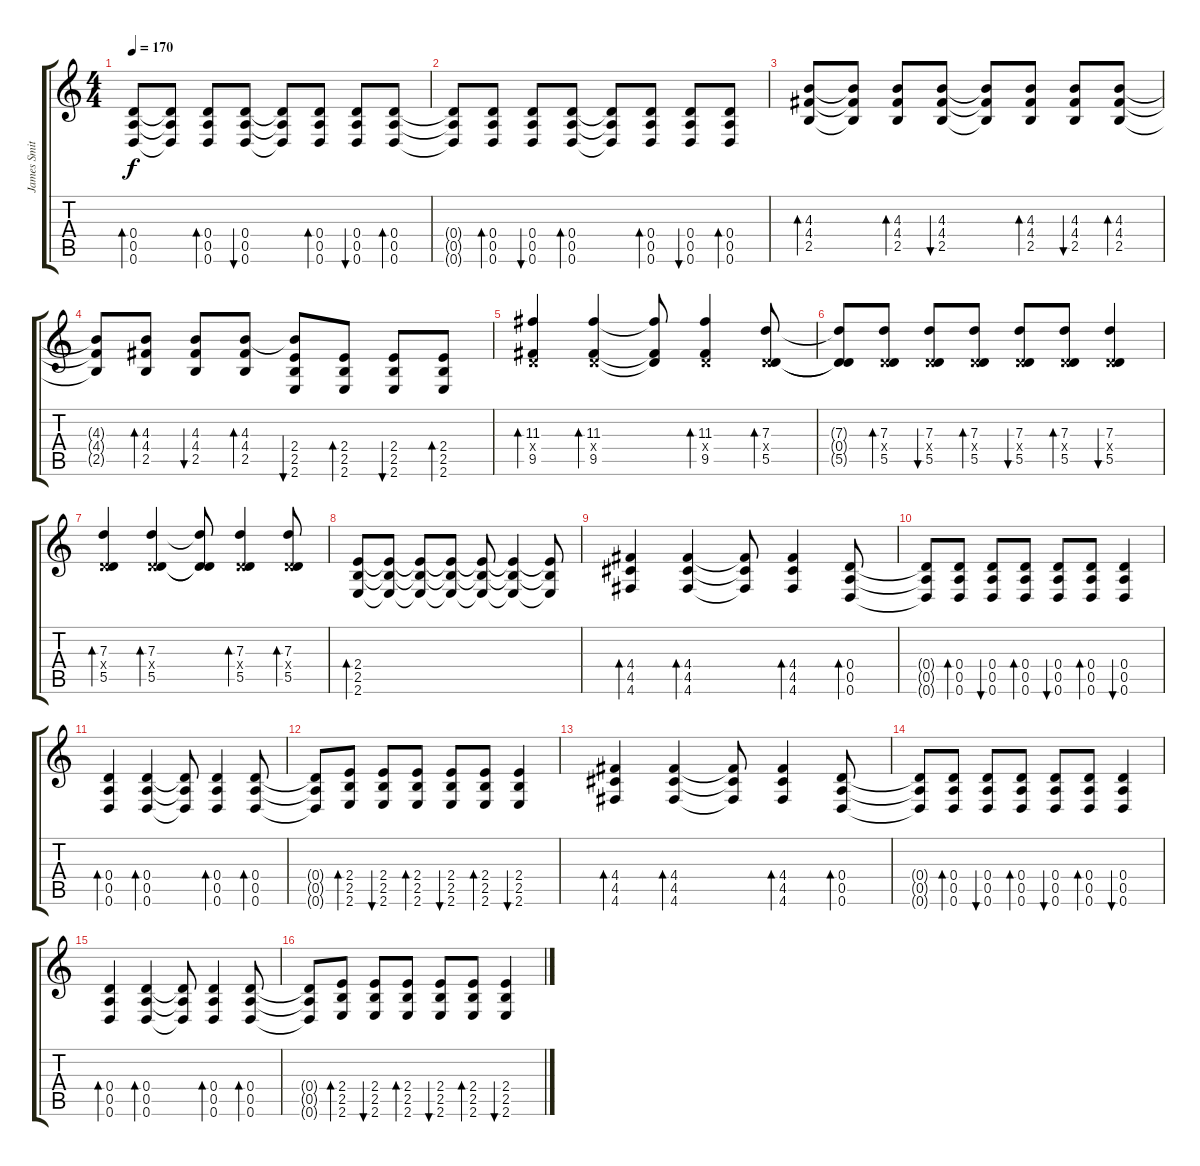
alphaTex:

\track ("James Smith (Rhythm Guitar)" "James Smit") {instrument distortionguitar}
\staff {score tabs}
\tuning (E4 B3 G3 D3 A2 D2) {hide}
\ts (4 4)
\tempo 170
\clef g2
\ks c
(0.4 0.5 0.6).8{bd 60 dy f} (0.4{t} 0.5{t} 0.6{t}).8 (0.4 0.5 0.6).8{bd 60} (0.4 0.5 0.6).8{bu 60} (0.4{t} 0.5{t} 0.6{t}).8 (0.4 0.5 0.6).8{bd 60} (0.4 0.5 0.6).8{bu 60} (0.4 0.5 0.6).8{bd 60} |
(0.4{t} 0.5{t} 0.6{t}).8 (0.4 0.5 0.6).8{bd 60} (0.4 0.5 0.6).8{bu 60} (0.4 0.5 0.6).8{bd 60} (0.4{t} 0.5{t} 0.6{t}).8 (0.4 0.5 0.6).8{bd 60} (0.4 0.5 0.6).8{bu 60} (0.4 0.5 0.6).8{bd 60} |
(4.3 4.4 2.5).8{bd 60} (4.3{t} 4.4{t} 2.5{t}).8 (4.3 4.4 2.5).8{bd 60} (4.3 4.4 2.5).8{bu 60} (4.3{t} 4.4{t} 2.5{t}).8 (4.3 4.4 2.5).8{bd 60} (4.3 4.4 2.5).8{bu 60} (4.3 4.4 2.5).8{bd 60} |
(4.3{t} 4.4{t} 2.5{t}).8 (4.3 4.4 2.5).8{bd 60} (4.3 4.4 2.5).8{bu 60} (4.3 4.4 2.5).8{bd 60} (4.3{t} 2.4 2.5 2.6).8{bu 60} (2.4 2.5 2.6).8{bd 60} (2.4 2.5 2.6).8{bu 60} (2.4 2.5 2.6).8{bd 60} |
(11.3 0.4{x} 9.5).4{bd 60} (11.3 0.4{x} 9.5).4{bd 60} (11.3{t} 0.4{t} 9.5{t}).8 (11.3 0.4{x} 9.5).4{bd 60} (7.3 0.4{x} 5.5).8{bd 60} |
(7.3{t} 0.4{t} 5.5{t}).8 (7.3 0.4{x} 5.5).8{bd 60} (7.3 0.4{x} 5.5).8{bu 60} (7.3 0.4{x} 5.5).8{bd 60} (7.3 0.4{x} 5.5).8{bu 60} (7.3 0.4{x} 5.5).8{bd 60} (7.3 0.4{x} 5.5).4{bu 60} |
(7.3 0.4{x} 5.5).4{bd 60} (7.3 0.4{x} 5.5).4{bd 60} (7.3{t} 0.4{t} 5.5{t}).8 (7.3 0.4{x} 5.5).4{bd 60} (7.3 0.4{x} 5.5).8{bd 60} |
(2.4 2.5 2.6).8{bd 60 volume 0} (2.4{t} 2.5{t} 2.6{t}).8{volume 3} (2.4{t} 2.5{t} 2.6{t}).8{volume 7} (2.4{t} 2.5{t} 2.6{t}).8{volume 9} (2.4{t} 2.5{t} 2.6{t}).8{volume 10} (2.4{t} 2.5{t} 2.6{t}).4{volume 11} (2.4{t} 2.5{t} 2.6{t}).8 |
(4.4 4.5 4.6).4{bd 60} (4.4 4.5 4.6).4{bd 60} (4.4{t} 4.5{t} 4.6{t}).8 (4.4 4.5 4.6).4{bd 60} (0.4 0.5 0.6).8{bd 60} |
(0.4{t} 0.5{t} 0.6{t}).8 (0.4 0.5 0.6).8{bd 60} (0.4 0.5 0.6).8{bu 60} (0.4 0.5 0.6).8{bd 60} (0.4 0.5 0.6).8{bu 60} (0.4 0.5 0.6).8{bd 60} (0.4 0.5 0.6).4{bu 60} |
(0.4 0.5 0.6).4{bd 60} (0.4 0.5 0.6).4{bd 60} (0.4{t} 0.5{t} 0.6{t}).8 (0.4 0.5 0.6).4{bd 60} (0.4 0.5 0.6).8{bd 60} |
(0.4{t} 0.5{t} 0.6{t}).8 (2.4 2.5 2.6).8{bd 60} (2.4 2.5 2.6).8{bu 60} (2.4 2.5 2.6).8{bd 60} (2.4 2.5 2.6).8{bu 60} (2.4 2.5 2.6).8{bd 60} (2.4 2.5 2.6).4{bu 60} |
(4.4 4.5 4.6).4{bd 60} (4.4 4.5 4.6).4{bd 60} (4.4{t} 4.5{t} 4.6{t}).8 (4.4 4.5 4.6).4{bd 60} (0.4 0.5 0.6).8{bd 60} |
(0.4{t} 0.5{t} 0.6{t}).8 (0.4 0.5 0.6).8{bd 60} (0.4 0.5 0.6).8{bu 60} (0.4 0.5 0.6).8{bd 60} (0.4 0.5 0.6).8{bu 60} (0.4 0.5 0.6).8{bd 60} (0.4 0.5 0.6).4{bu 60} |
(0.4 0.5 0.6).4{bd 60} (0.4 0.5 0.6).4{bd 60} (0.4{t} 0.5{t} 0.6{t}).8 (0.4 0.5 0.6).4{bd 60} (0.4 0.5 0.6).8{bd 60} |
(0.4{t} 0.5{t} 0.6{t}).8 (2.4 2.5 2.6).8{bd 60} (2.4 2.5 2.6).8{bu 60} (2.4 2.5 2.6).8{bd 60} (2.4 2.5 2.6).8{bu 60} (2.4 2.5 2.6).8{bd 60} (2.4 2.5 2.6).4{bu 60}
